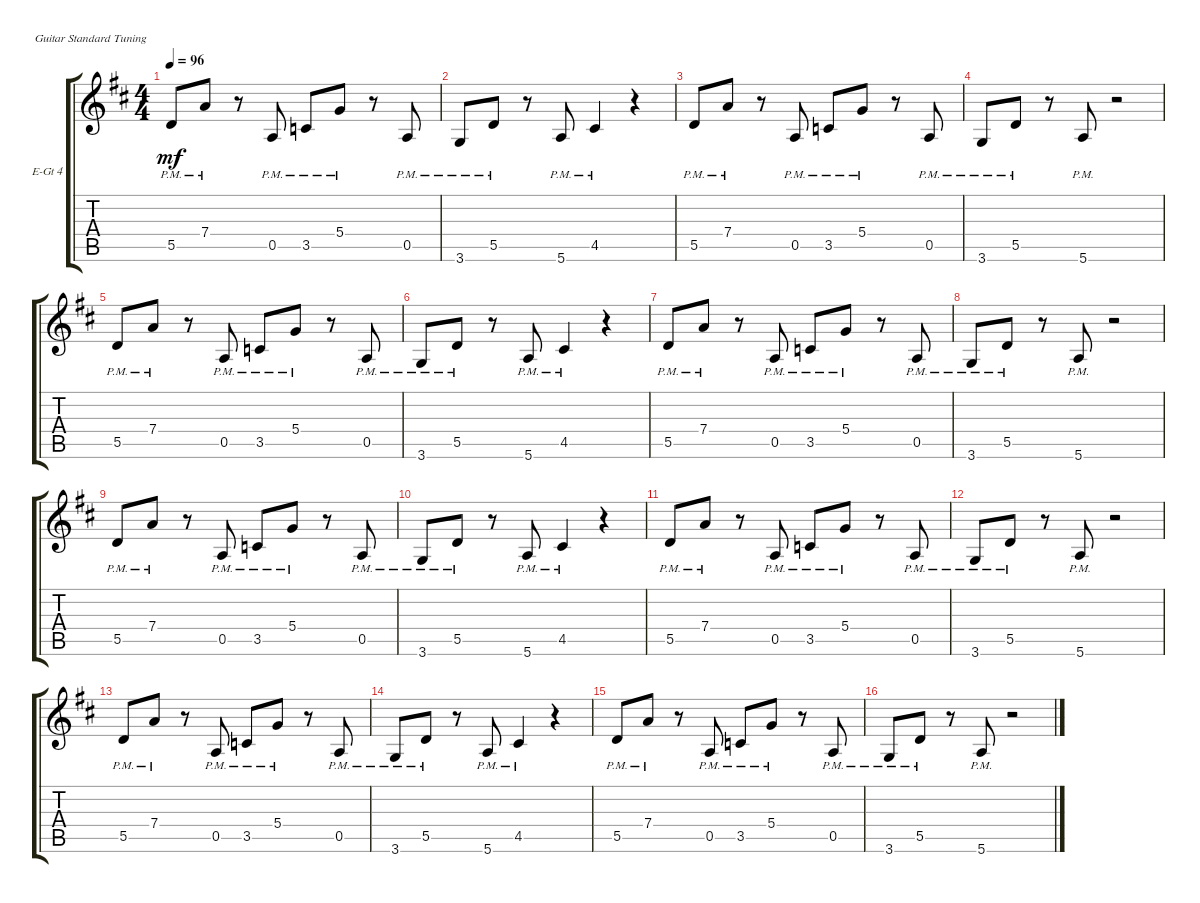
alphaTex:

\defaultSystemsLayout 4
\bracketExtendMode groupsimilarinstruments
\firstSystemTrackNameOrientation horizontal
\otherSystemsTrackNameOrientation horizontal
\track ("Electric Guitar 4" "E-Gt 4") {instrument electricguitarclean}
\staff {score tabs}
\tuning (E4 B3 G3 D3 A2 E2)
\ts (4 4)
\tempo 96
\clef g2
\ks d
5.5{pm}.8{dy mf instrument electricguitarclean} 7.4{pm}.8 r.8 0.5{pm}.8 3.5{pm}.8 5.4{pm}.8 r.8 0.5{pm}.8 |
3.6{pm}.8 5.5{pm}.8 r.8 5.6{pm}.8 4.5{pm}.4 r.4 |
5.5{pm}.8 7.4{pm}.8 r.8 0.5{pm}.8 3.5{pm}.8 5.4{pm}.8 r.8 0.5{pm}.8 |
3.6{pm}.8 5.5{pm}.8 r.8 5.6{pm}.8 r.2 |
5.5{pm}.8 7.4{pm}.8 r.8 0.5{pm}.8 3.5{pm}.8 5.4{pm}.8 r.8 0.5{pm}.8 |
3.6{pm}.8 5.5{pm}.8 r.8 5.6{pm}.8 4.5{pm}.4 r.4 |
5.5{pm}.8 7.4{pm}.8 r.8 0.5{pm}.8 3.5{pm}.8 5.4{pm}.8 r.8 0.5{pm}.8 |
3.6{pm}.8 5.5{pm}.8 r.8 5.6{pm}.8 r.2 |
5.5{pm}.8 7.4{pm}.8 r.8 0.5{pm}.8 3.5{pm}.8 5.4{pm}.8 r.8 0.5{pm}.8 |
3.6{pm}.8 5.5{pm}.8 r.8 5.6{pm}.8 4.5{pm}.4 r.4 |
5.5{pm}.8 7.4{pm}.8 r.8 0.5{pm}.8 3.5{pm}.8 5.4{pm}.8 r.8 0.5{pm}.8 |
3.6{pm}.8 5.5{pm}.8 r.8 5.6{pm}.8 r.2 |
5.5{pm}.8 7.4{pm}.8 r.8 0.5{pm}.8 3.5{pm}.8 5.4{pm}.8 r.8 0.5{pm}.8 |
3.6{pm}.8 5.5{pm}.8 r.8 5.6{pm}.8 4.5{pm}.4 r.4 |
5.5{pm}.8 7.4{pm}.8 r.8 0.5{pm}.8 3.5{pm}.8 5.4{pm}.8 r.8 0.5{pm}.8 |
3.6{pm}.8 5.5{pm}.8 r.8 5.6{pm}.8 r.2
